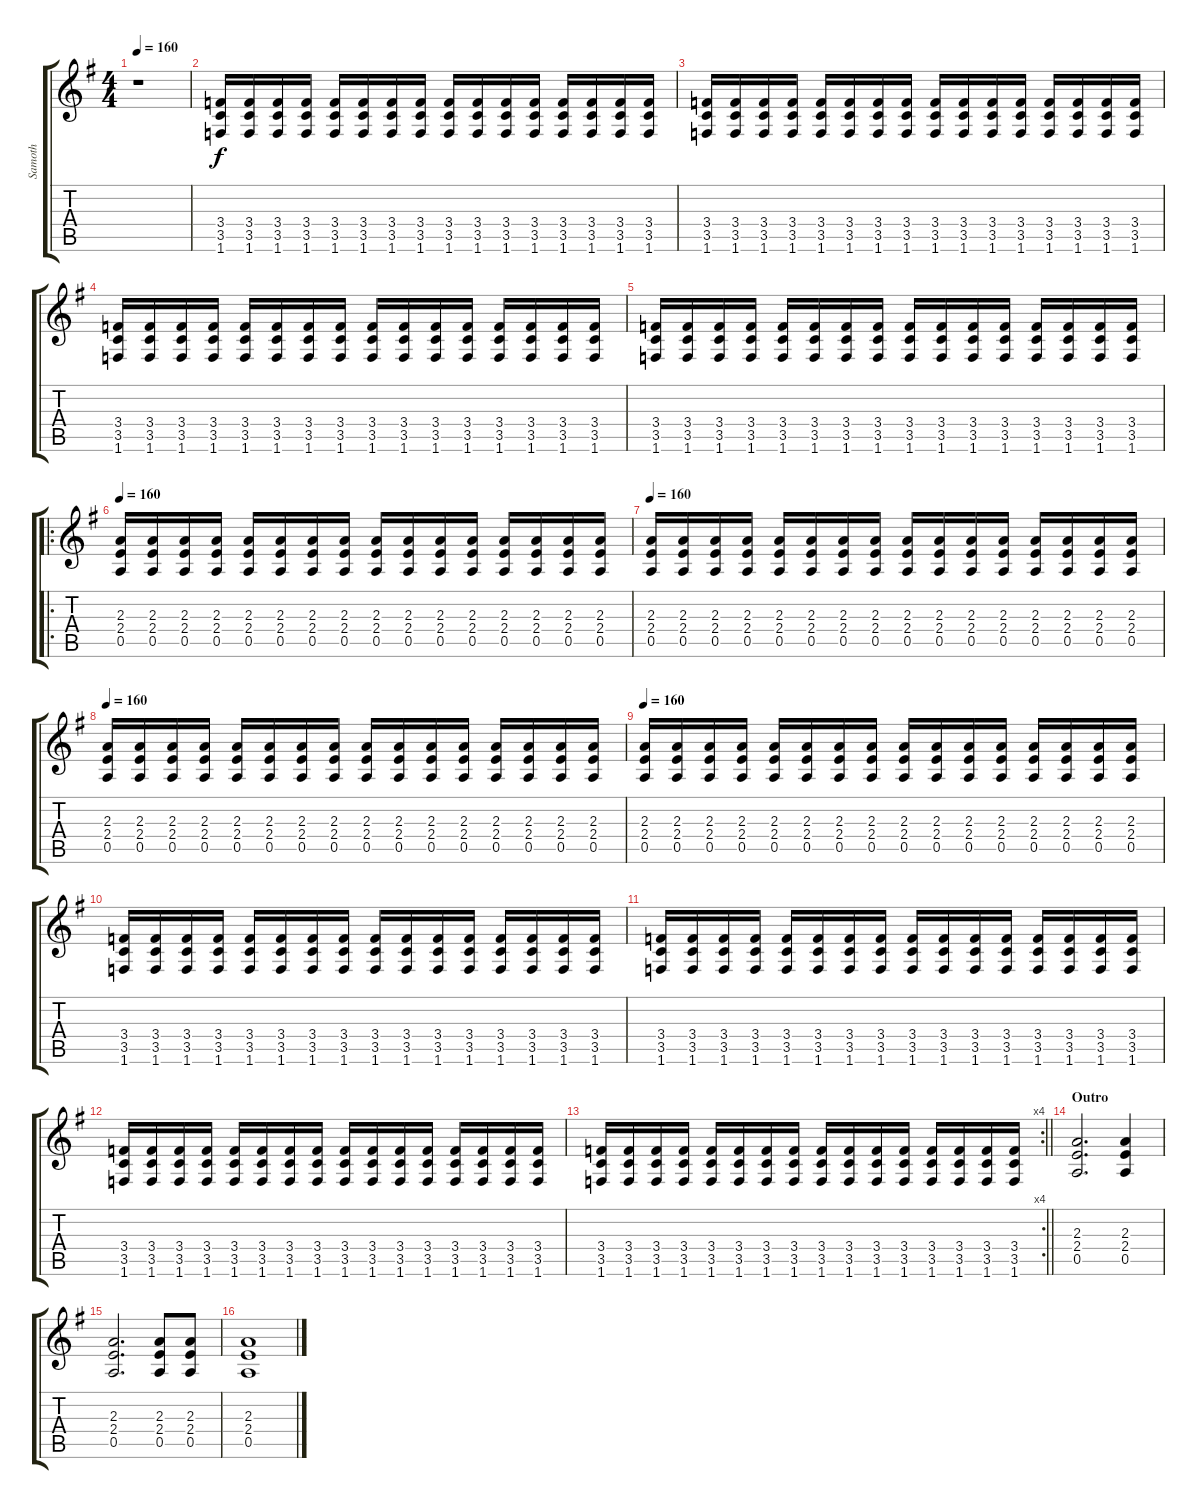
\track ("Samoth" "Samoth") {instrument distortionguitar}
\staff {score tabs}
\tuning (E4 B3 G3 D3 A2 E2) {hide}
\ts (4 4)
\tempo 160
\clef g2
\ks g
r.1{dy f} |
(3.4 3.5 1.6).16 (3.4 3.5 1.6).16 (3.4 3.5 1.6).16 (3.4 3.5 1.6).16 (3.4 3.5 1.6).16 (3.4 3.5 1.6).16 (3.4 3.5 1.6).16 (3.4 3.5 1.6).16 (3.4 3.5 1.6).16 (3.4 3.5 1.6).16 (3.4 3.5 1.6).16 (3.4 3.5 1.6).16 (3.4 3.5 1.6).16 (3.4 3.5 1.6).16 (3.4 3.5 1.6).16 (3.4 3.5 1.6).16 |
(3.4 3.5 1.6).16 (3.4 3.5 1.6).16 (3.4 3.5 1.6).16 (3.4 3.5 1.6).16 (3.4 3.5 1.6).16 (3.4 3.5 1.6).16 (3.4 3.5 1.6).16 (3.4 3.5 1.6).16 (3.4 3.5 1.6).16 (3.4 3.5 1.6).16 (3.4 3.5 1.6).16 (3.4 3.5 1.6).16 (3.4 3.5 1.6).16 (3.4 3.5 1.6).16 (3.4 3.5 1.6).16 (3.4 3.5 1.6).16 |
(3.4 3.5 1.6).16 (3.4 3.5 1.6).16 (3.4 3.5 1.6).16 (3.4 3.5 1.6).16 (3.4 3.5 1.6).16 (3.4 3.5 1.6).16 (3.4 3.5 1.6).16 (3.4 3.5 1.6).16 (3.4 3.5 1.6).16 (3.4 3.5 1.6).16 (3.4 3.5 1.6).16 (3.4 3.5 1.6).16 (3.4 3.5 1.6).16 (3.4 3.5 1.6).16 (3.4 3.5 1.6).16 (3.4 3.5 1.6).16 |
(3.4 3.5 1.6).16 (3.4 3.5 1.6).16 (3.4 3.5 1.6).16 (3.4 3.5 1.6).16 (3.4 3.5 1.6).16 (3.4 3.5 1.6).16 (3.4 3.5 1.6).16 (3.4 3.5 1.6).16 (3.4 3.5 1.6).16 (3.4 3.5 1.6).16 (3.4 3.5 1.6).16 (3.4 3.5 1.6).16 (3.4 3.5 1.6).16 (3.4 3.5 1.6).16 (3.4 3.5 1.6).16 (3.4 3.5 1.6).16 |
\ro
\tempo 160
(2.3 2.4 0.5).16 (2.3 2.4 0.5).16 (2.3 2.4 0.5).16 (2.3 2.4 0.5).16 (2.3 2.4 0.5).16 (2.3 2.4 0.5).16 (2.3 2.4 0.5).16 (2.3 2.4 0.5).16 (2.3 2.4 0.5).16 (2.3 2.4 0.5).16 (2.3 2.4 0.5).16 (2.3 2.4 0.5).16 (2.3 2.4 0.5).16 (2.3 2.4 0.5).16 (2.3 2.4 0.5).16 (2.3 2.4 0.5).16 |
\tempo 160
(2.3 2.4 0.5).16 (2.3 2.4 0.5).16 (2.3 2.4 0.5).16 (2.3 2.4 0.5).16 (2.3 2.4 0.5).16 (2.3 2.4 0.5).16 (2.3 2.4 0.5).16 (2.3 2.4 0.5).16 (2.3 2.4 0.5).16 (2.3 2.4 0.5).16 (2.3 2.4 0.5).16 (2.3 2.4 0.5).16 (2.3 2.4 0.5).16 (2.3 2.4 0.5).16 (2.3 2.4 0.5).16 (2.3 2.4 0.5).16 |
\tempo 160
(2.3 2.4 0.5).16 (2.3 2.4 0.5).16 (2.3 2.4 0.5).16 (2.3 2.4 0.5).16 (2.3 2.4 0.5).16 (2.3 2.4 0.5).16 (2.3 2.4 0.5).16 (2.3 2.4 0.5).16 (2.3 2.4 0.5).16 (2.3 2.4 0.5).16 (2.3 2.4 0.5).16 (2.3 2.4 0.5).16 (2.3 2.4 0.5).16 (2.3 2.4 0.5).16 (2.3 2.4 0.5).16 (2.3 2.4 0.5).16 |
\tempo 160
(2.3 2.4 0.5).16 (2.3 2.4 0.5).16 (2.3 2.4 0.5).16 (2.3 2.4 0.5).16 (2.3 2.4 0.5).16 (2.3 2.4 0.5).16 (2.3 2.4 0.5).16 (2.3 2.4 0.5).16 (2.3 2.4 0.5).16 (2.3 2.4 0.5).16 (2.3 2.4 0.5).16 (2.3 2.4 0.5).16 (2.3 2.4 0.5).16 (2.3 2.4 0.5).16 (2.3 2.4 0.5).16 (2.3 2.4 0.5).16 |
(3.4 3.5 1.6).16 (3.4 3.5 1.6).16 (3.4 3.5 1.6).16 (3.4 3.5 1.6).16 (3.4 3.5 1.6).16 (3.4 3.5 1.6).16 (3.4 3.5 1.6).16 (3.4 3.5 1.6).16 (3.4 3.5 1.6).16 (3.4 3.5 1.6).16 (3.4 3.5 1.6).16 (3.4 3.5 1.6).16 (3.4 3.5 1.6).16 (3.4 3.5 1.6).16 (3.4 3.5 1.6).16 (3.4 3.5 1.6).16 |
(3.4 3.5 1.6).16 (3.4 3.5 1.6).16 (3.4 3.5 1.6).16 (3.4 3.5 1.6).16 (3.4 3.5 1.6).16 (3.4 3.5 1.6).16 (3.4 3.5 1.6).16 (3.4 3.5 1.6).16 (3.4 3.5 1.6).16 (3.4 3.5 1.6).16 (3.4 3.5 1.6).16 (3.4 3.5 1.6).16 (3.4 3.5 1.6).16 (3.4 3.5 1.6).16 (3.4 3.5 1.6).16 (3.4 3.5 1.6).16 |
(3.4 3.5 1.6).16 (3.4 3.5 1.6).16 (3.4 3.5 1.6).16 (3.4 3.5 1.6).16 (3.4 3.5 1.6).16 (3.4 3.5 1.6).16 (3.4 3.5 1.6).16 (3.4 3.5 1.6).16 (3.4 3.5 1.6).16 (3.4 3.5 1.6).16 (3.4 3.5 1.6).16 (3.4 3.5 1.6).16 (3.4 3.5 1.6).16 (3.4 3.5 1.6).16 (3.4 3.5 1.6).16 (3.4 3.5 1.6).16 |
\rc 4
\barLineRight lightlight
(3.4 3.5 1.6).16 (3.4 3.5 1.6).16 (3.4 3.5 1.6).16 (3.4 3.5 1.6).16 (3.4 3.5 1.6).16 (3.4 3.5 1.6).16 (3.4 3.5 1.6).16 (3.4 3.5 1.6).16 (3.4 3.5 1.6).16 (3.4 3.5 1.6).16 (3.4 3.5 1.6).16 (3.4 3.5 1.6).16 (3.4 3.5 1.6).16 (3.4 3.5 1.6).16 (3.4 3.5 1.6).16 (3.4 3.5 1.6).16 |
\section ("" "Outro")
(2.3 2.4 0.5).2{d} (2.3 2.4 0.5).4 |
(2.3 2.4 0.5).2{d} (2.3 2.4 0.5).8 (2.3 2.4 0.5).8 |
(2.3 2.4 0.5).1
